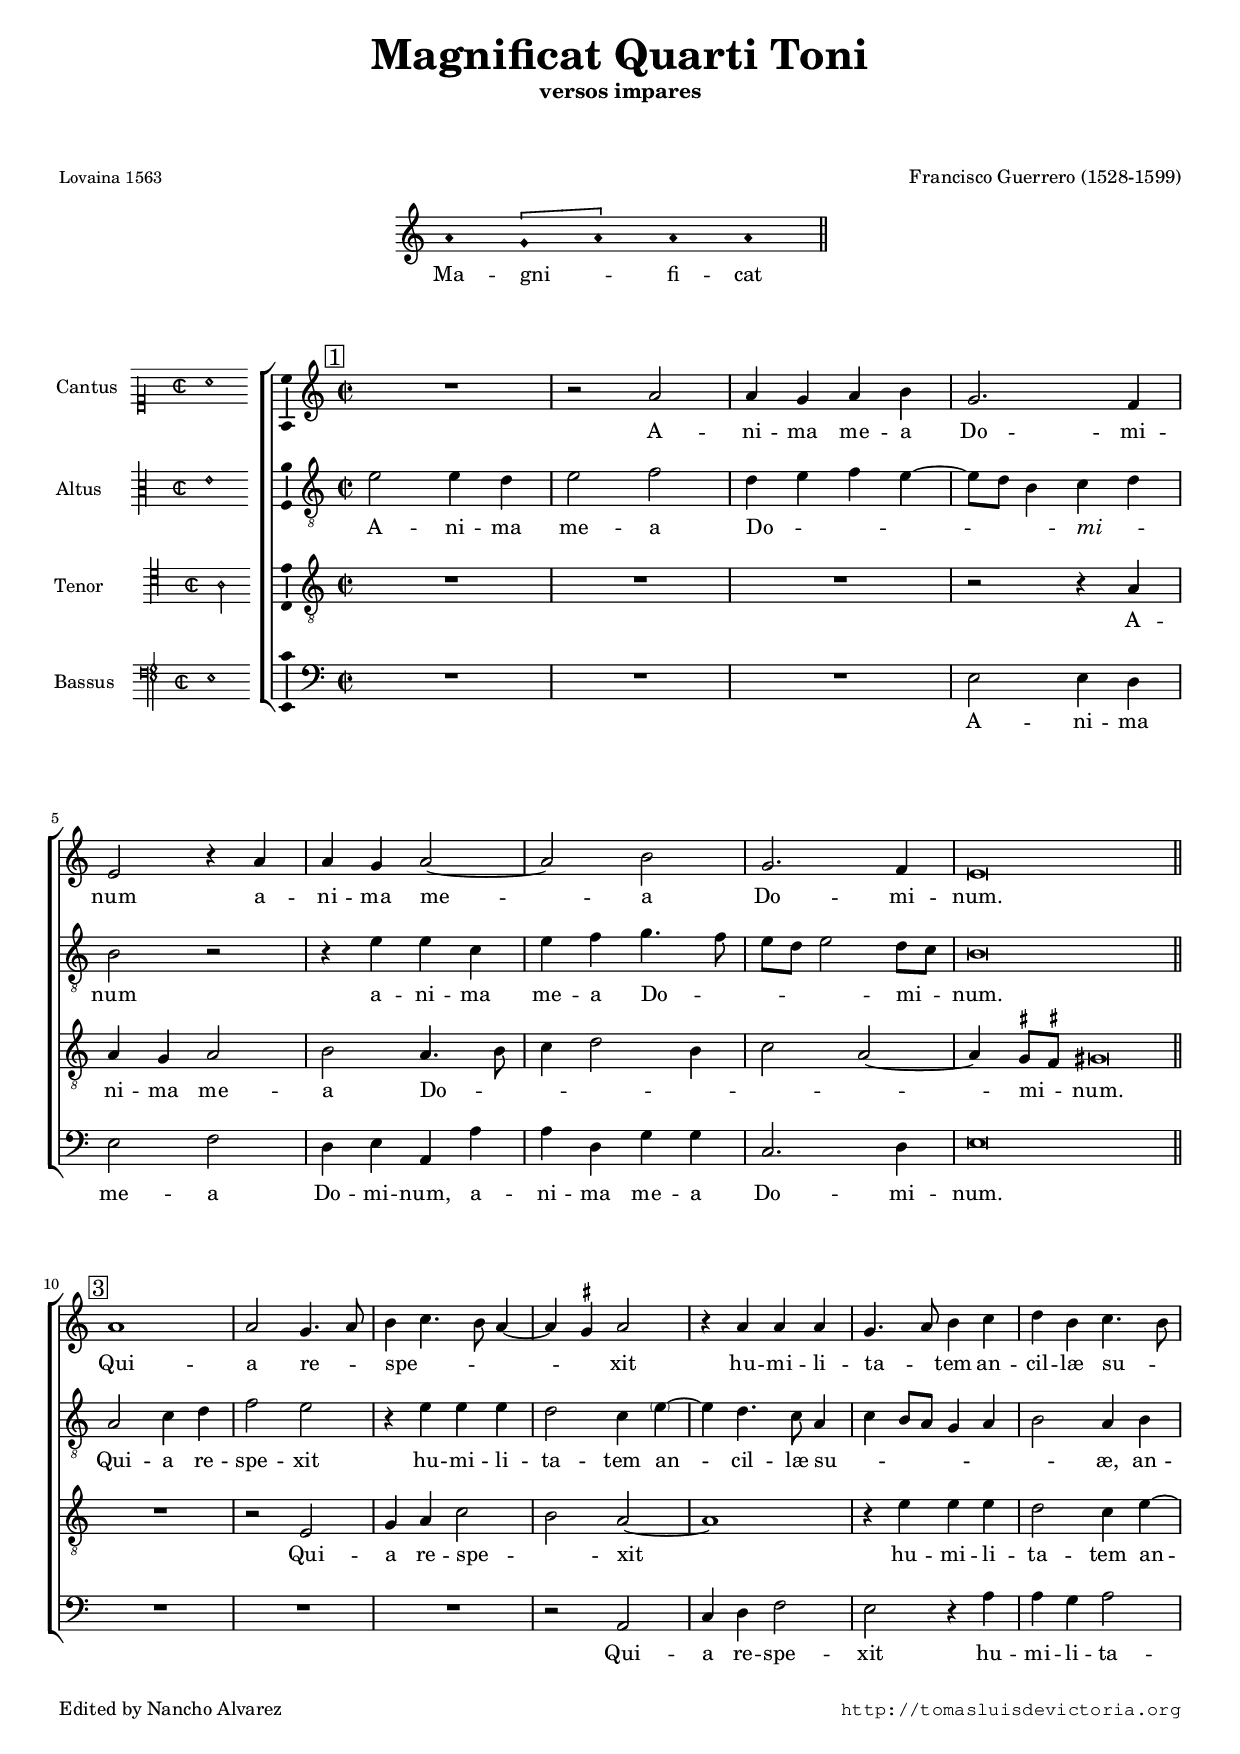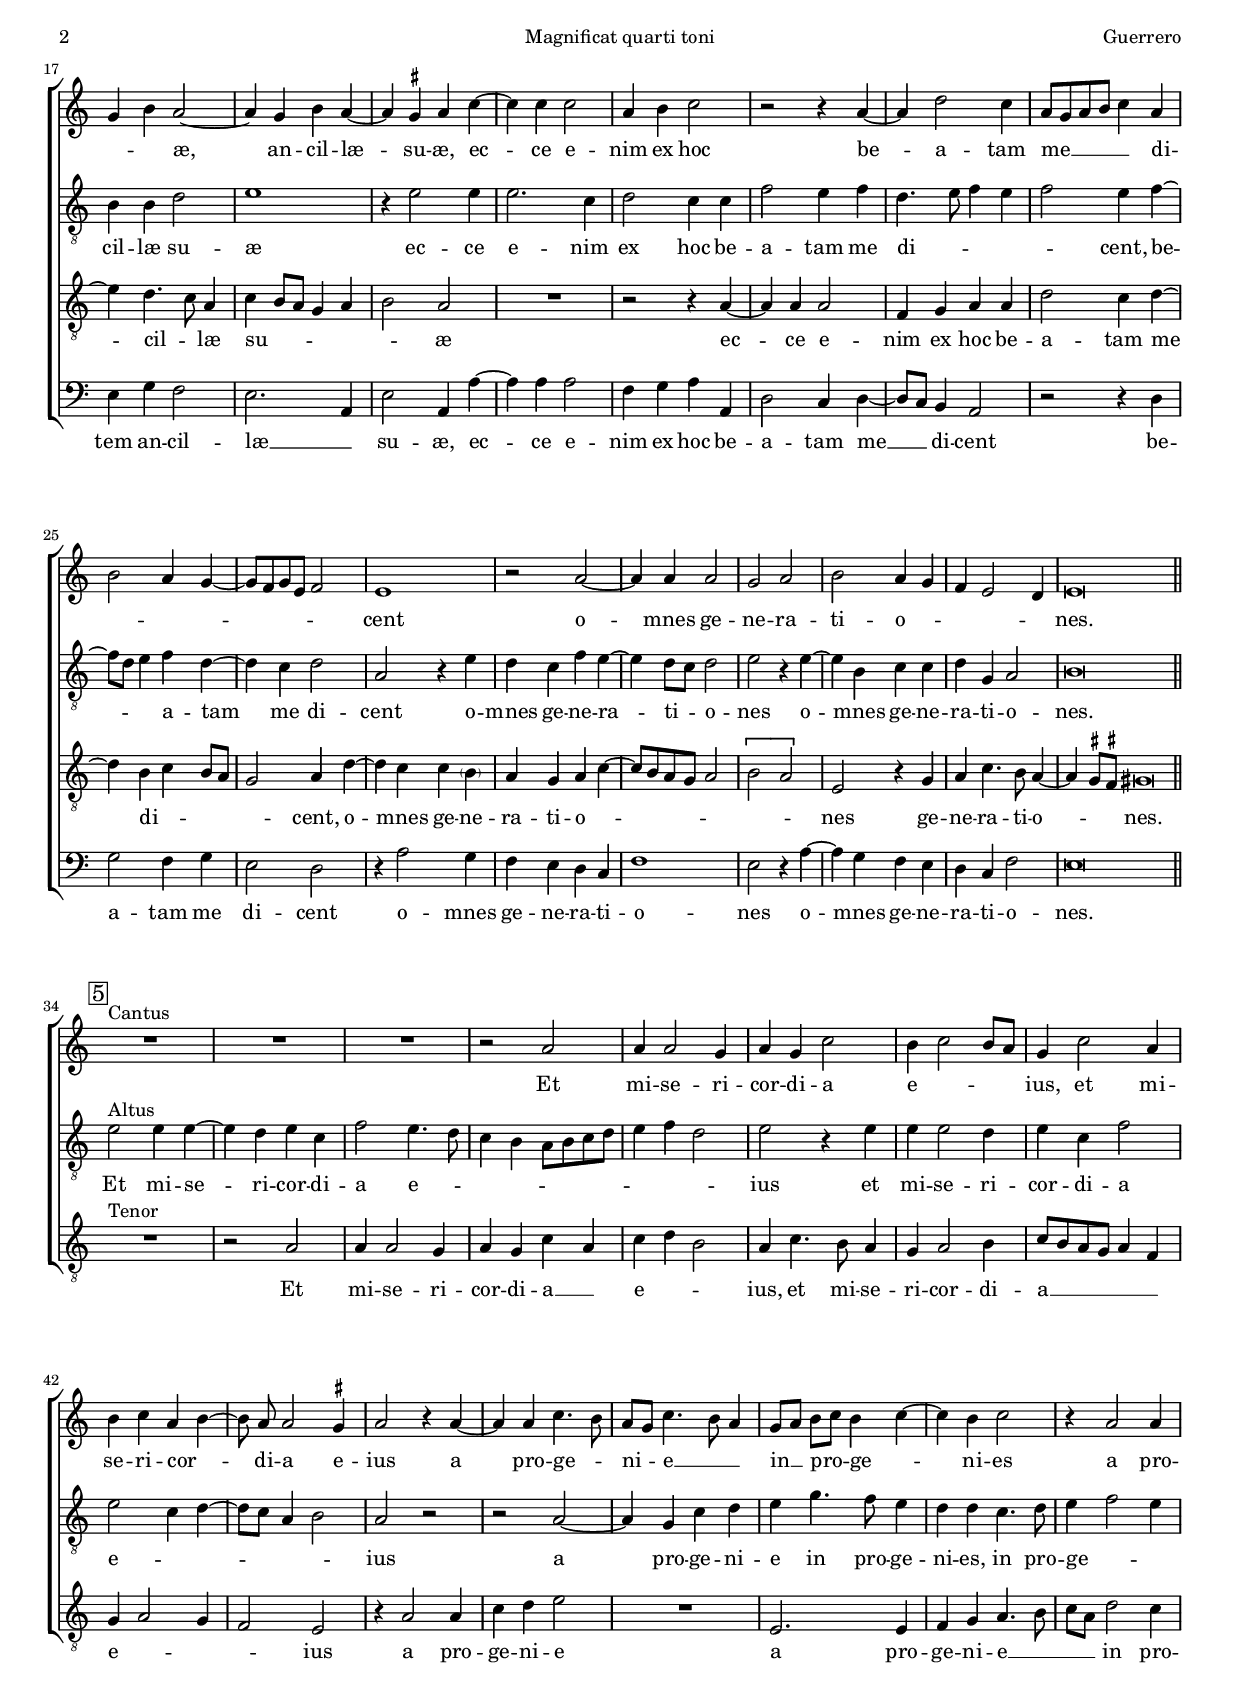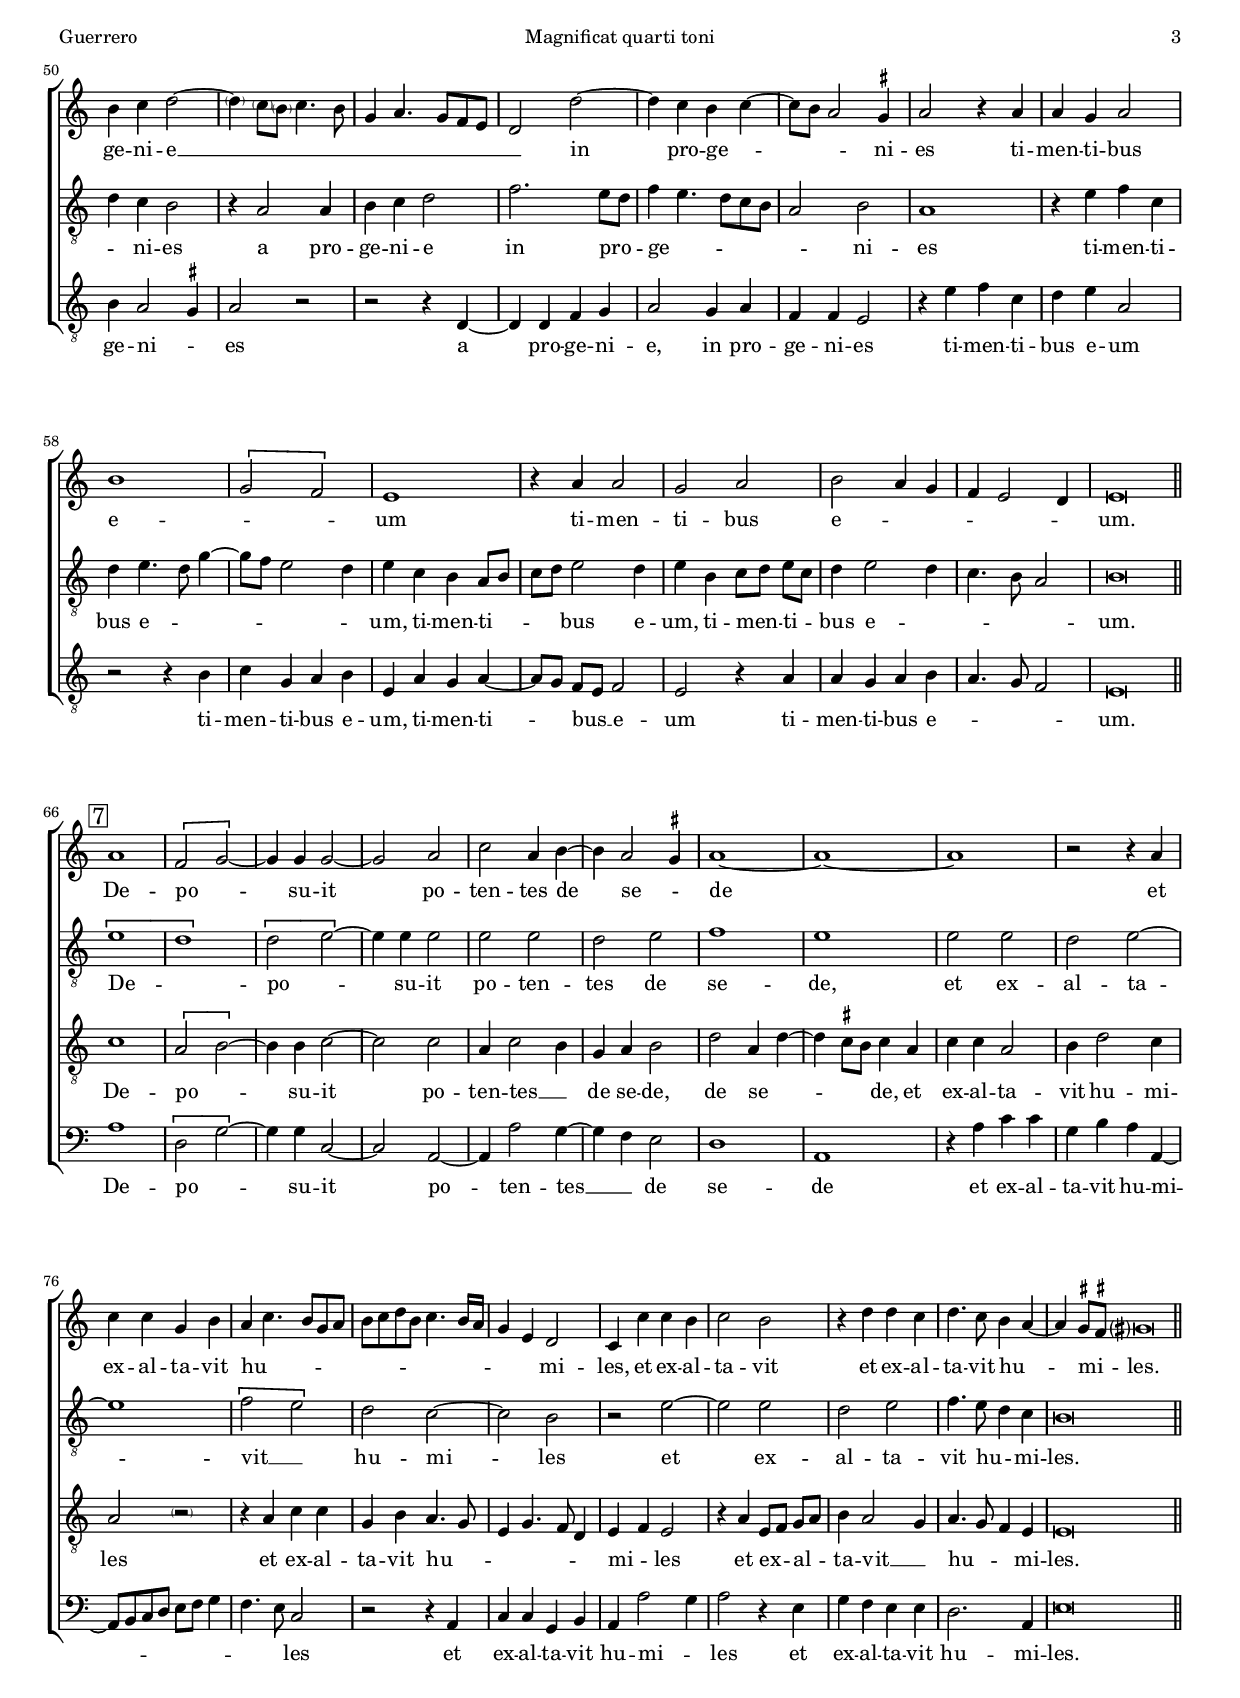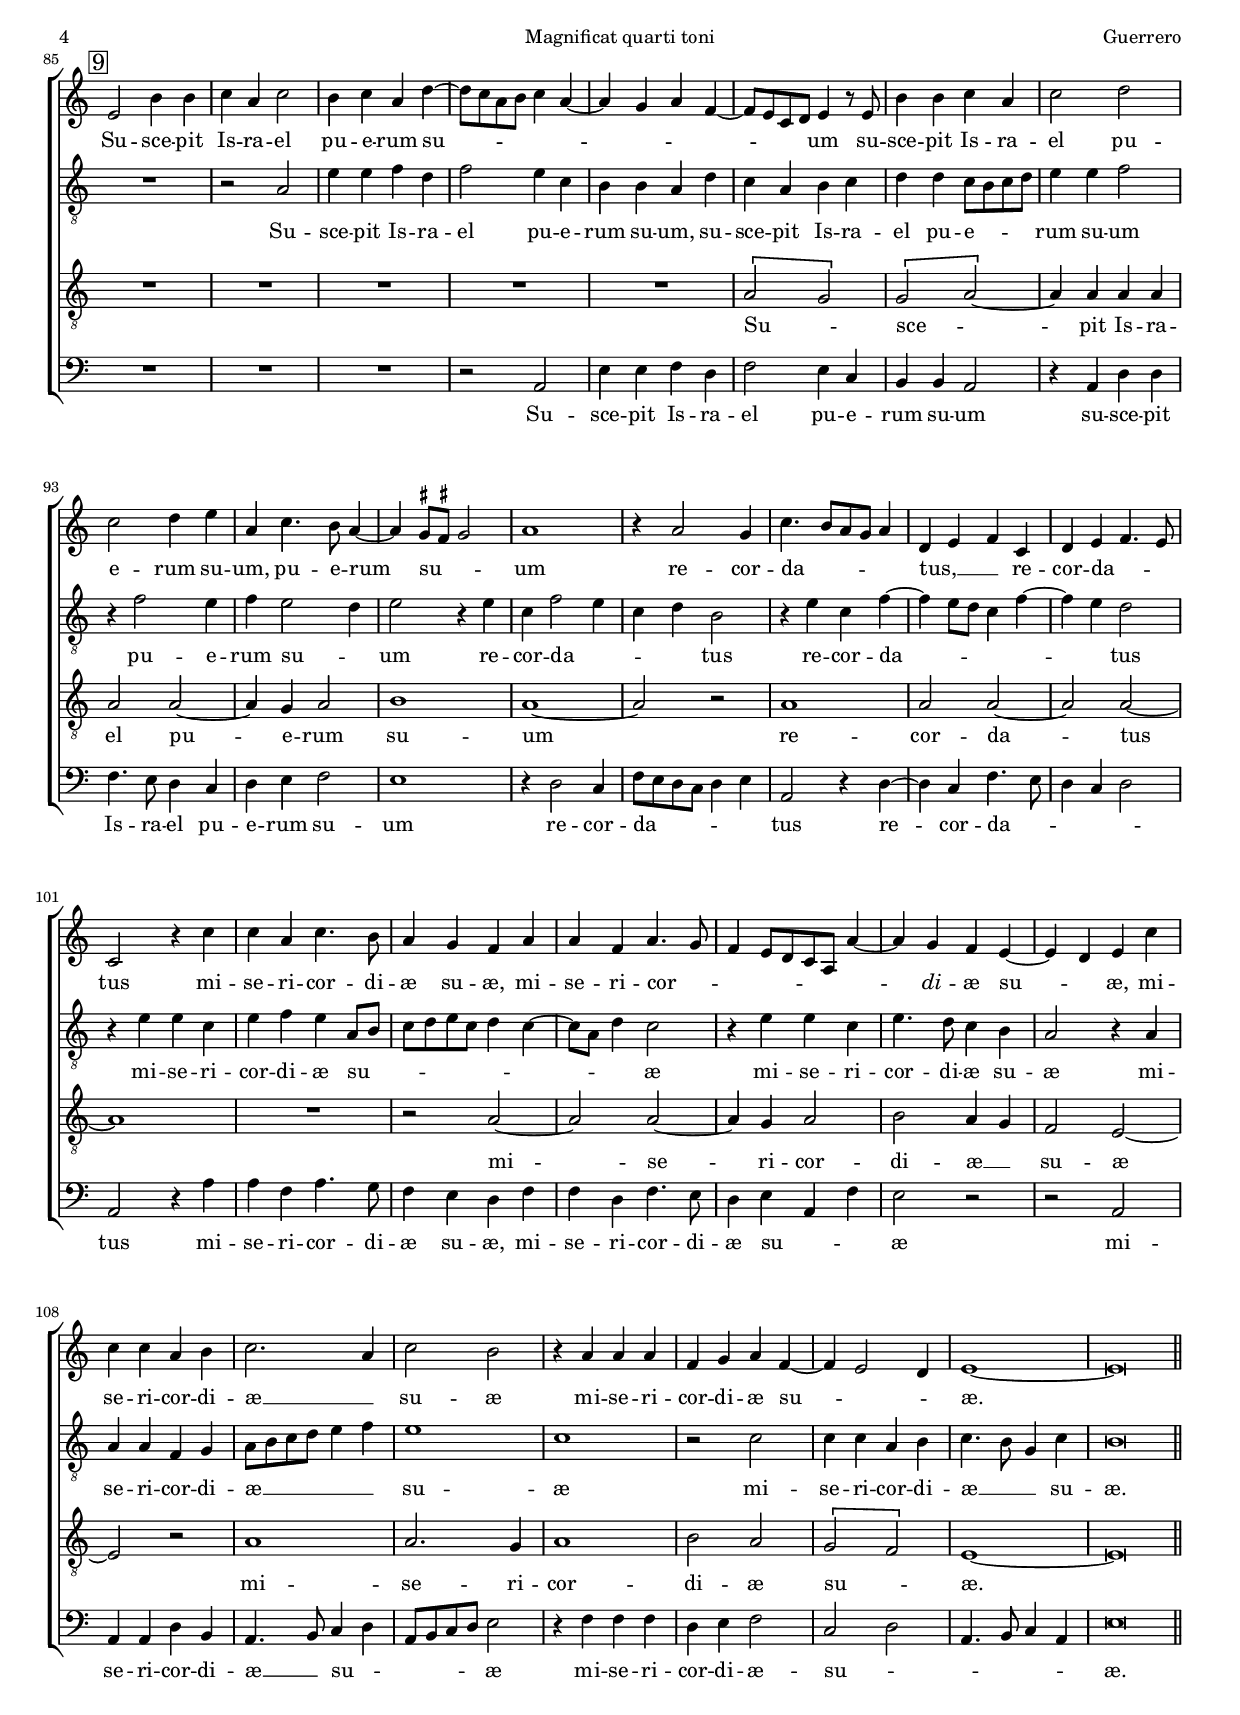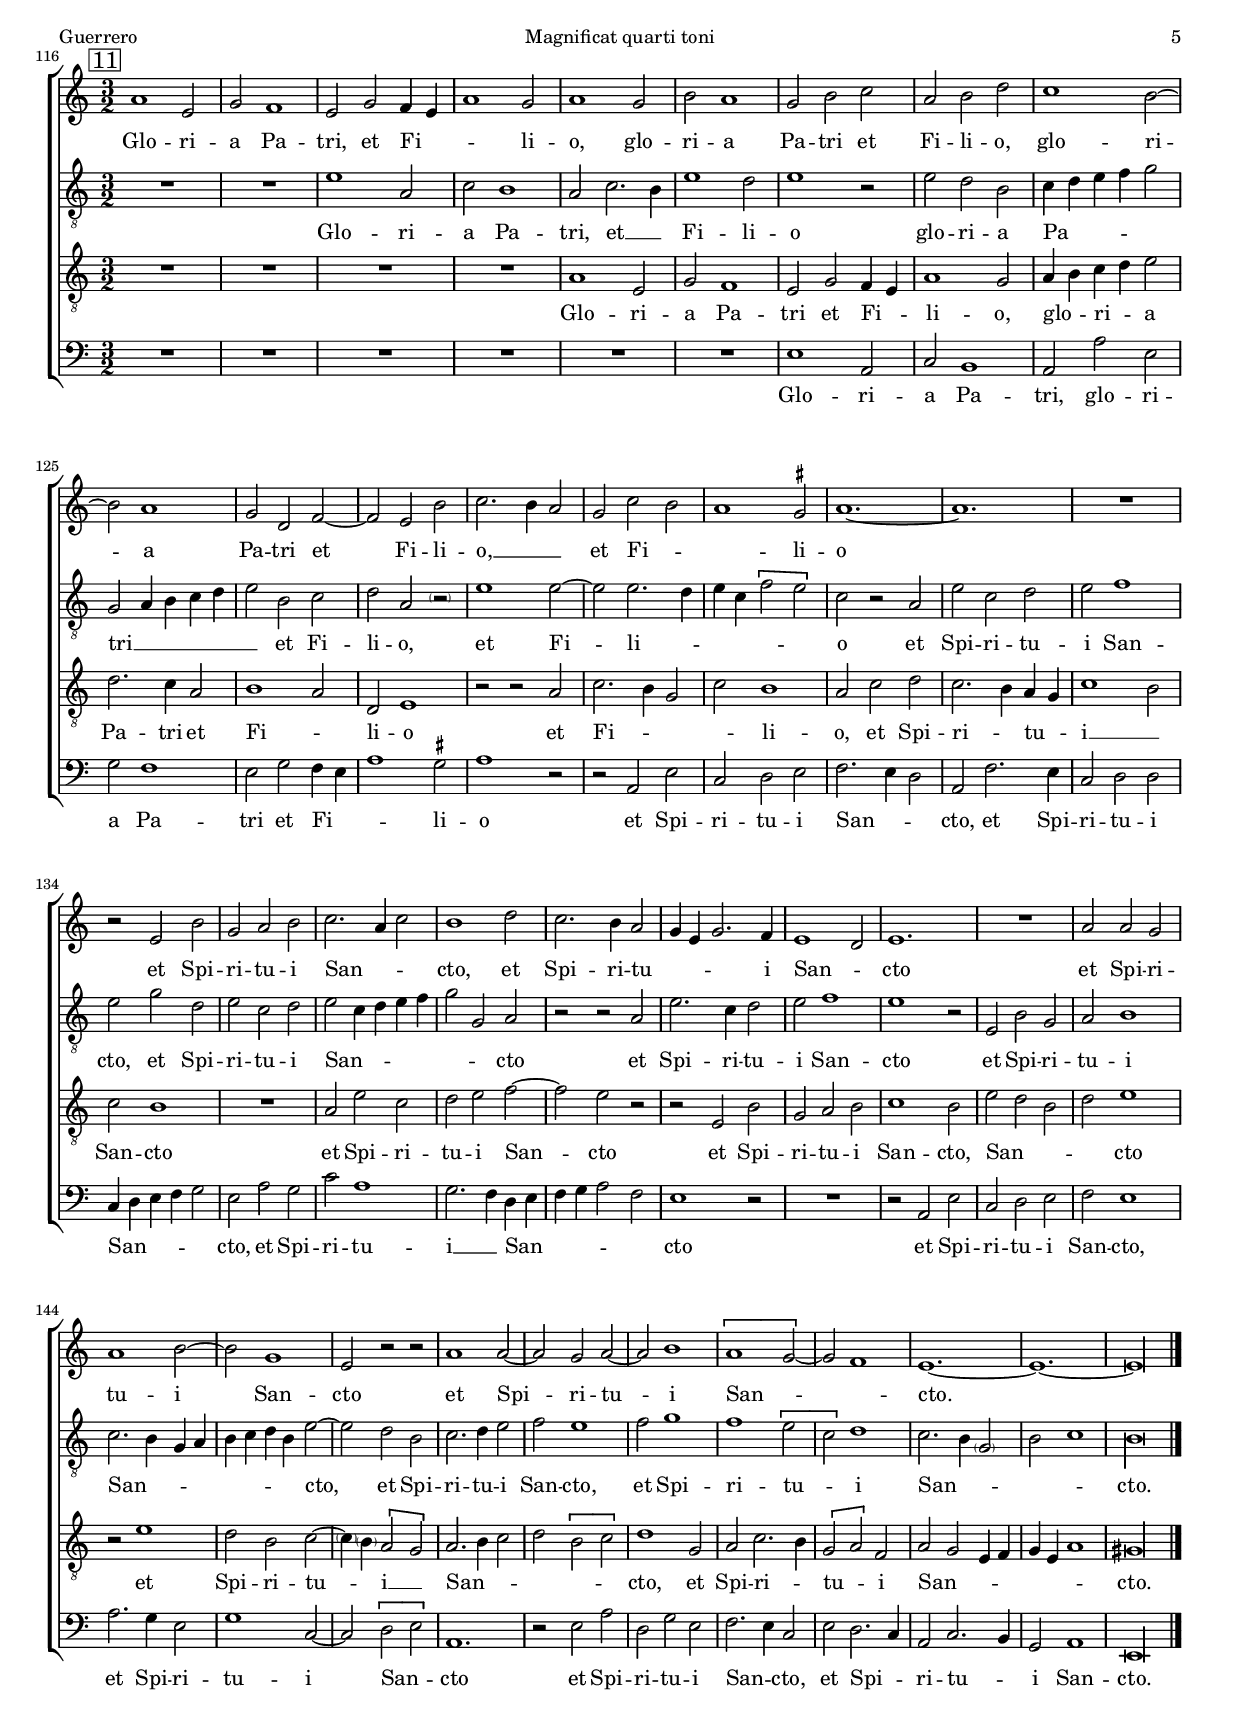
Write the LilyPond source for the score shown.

\version "2.18.0"

#(set-default-paper-size "a4")
#(set-global-staff-size 16.3)
#(ly:set-option 'point-and-click #f)
%mobile -s15.0 -i3.2 -ball

italicas=\override LyricText.font-shape = #'italic
rectas=\override LyricText.font-shape = #'upright
ss=\once \set suggestAccidentals = ##t
incipitwidth = 20

htitle="Magnificat quarti toni"
hcomposer="Guerrero"

\header {
	title=\markup{\fontsize #3 "Magnificat Quarti Toni"}
	subtitle="versos impares"
	subsubtitle=\markup{\null \vspace #2 }
	composer="Francisco Guerrero (1528-1599)"
        pdfauthor=\composer
	%opus="(-)"
	poet=\markup{\smaller "Lovaina 1563"}
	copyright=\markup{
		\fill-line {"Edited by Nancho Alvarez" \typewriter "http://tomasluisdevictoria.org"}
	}
%	tagline=""
}

\score {\transpose c c {
<<
         \new Voice = "canto" {
                 \override Staff.TimeSignature.stencil = #'()
                 \override Stem.transparent = ##t
                 \set Score.timing = ##f
                 \override NoteHead.style = #'neomensural         
                 \clef "G" 
                 \key a \minor
                 a'4 \[g' a'\] a' a' %? confirmar
		 \bar "||"
         }
         \new Lyrics \lyricsto "canto" {
                 Ma -- gni -- _ fi -- cat
         }
>>
        }%transpose

\layout {
        line-width=13\cm 
        %tablet line-width=12\cm
        indent=5.7\cm
        %tablet indent = 4\cm
        ragged-right = ##f
        \override LigatureBracket.padding = #0
}
}

%tablet \pageBreak

global={\key c \major \time 2/2 
	\mark \markup{\box 1} \skip 1*9 \bar "||" \break
	\mark \markup{\box 3} \skip 1*24 \bar "||" \break
	\mark \markup{\box 5} \skip 1*32 \bar "||" \break
	\mark \markup{\box 7} \skip 1*19 \bar "||" \break
	\mark \markup{\box 9} \skip 1*31 \bar "||" \break \time 3/2
	\override Score.TimeSignature.break-visibility = ##(#f #t #t)
	\mark \markup{\box 11} \skip 1*3/2*39 \bar "|." }


cantus=\relative c''{
	R1
	r2 a 
	a4 g a b
	g2. f4
	e2 r4 a
	a g a2 ~
	a b
	g2. f4
	e\breve*1/2
	a1
	a2 g4. a8
	b4 c4. b8 a4 ~
	a \ss gis a2
	r4 a a a
	g4. a8 b4 c
	d b c4. b8 
	g4 b a2 ~
	a4 g b a ~
	a \ss gis a c ~
	c c c2
	a4 b c2
	r2 r4 a ~
	a d2 c4
	a8 g a b c4 a
	b2 a4 g ~
	g8 f g e f2
	e1
	r2 a2 ~
	a4 a a2
	g a
	b a4 g
	f e2 d4
	e\breve*1/2
	\once \override Score.TextScript.padding = #1.0
	s4*0^\markup{"Cantus"}
	R1*3
	r2 a
	a4 a2 g4
	a g c2
	b4 c2 b8 a
	g4 c2 a4
	b c a b ~
	b8 \noBeam a a2 \ss gis4
	a2 r4 a ~
	a a c4. b8
	a8 g c4. b8 a4
	g8[ a] b[ c] b4 c ~
	c b c2
	r4 a2 a4
	b4 c d2 ~
	\parenthesize d4 \parenthesize c8 \parenthesize b c4. b8 %? 8 8 8 4. 8
	g4 a4. g8 f e
	d2 d' ~
	d4 c b c ~
	c8 b a2 \ss gis4
	a2 r4 a
	a g a2
	b1
	\[g2 f\]
	e1
	r4 a4 a2
	g2 a
	b a4 g
	f e2 d4
	e\breve*1/2
	a1
	\[f2 g ~ \]
	g4 g g2 ~
	g2 a
	c a4 b ~
	b a2 \ss gis4
	a1 ~
	a ~
	a
	r2 r4 a
	c c g b
	a c4. b8 g a
	b c d b c4. b16 a
	g4 e d2
	c4 c' c b
	c2 b
	r4 d d c
	d4. c8 b4 a ~
	a \ss gis8 \ss fis gis?\breve*1/4
	e2 b'4 b
	c a c2
	b4 c a d ~
	d8 c a b c4 a ~
	a g a f ~
	f8 e c d e4 r8 e
	b'4 b c a
	c2 d
	c2 d4 e
	a, c4. b8 a4 ~
	a \ss gis8 \ss fis gis2
	a1
	r4 a2 g4
	c4. b8[ a g] a4
	d,4 e f c
	d e f4. e8
	c2 r4 c'
	c a c4. b8
	a4 g f a
	a f a4. g8
	f4 e8[ d c a] a'4 ~
	a g f e ~
	e d e c'
	c c a b
	c2. a4
	c2 b
	r4 a a a
	f4 g a f ~
	f e2 d4
	e1 ~
	e\breve*1/2
	a1 e2
	g f1
	e2 g f4 e
	a1 g2
	a1 g2
	b2 a1
	g2 b c
	a b d
	c1 b2 ~
	b a1
	g2 d f ~
	f e b'
	c2. b4 a2
	g c b
	a1 \ss gis2
	a1. ~
	a
	R1*3/2
	r2 e b'
	g2 a b
	c2. a4 c2
	b1 d2
	c2. b4 a2
	g4 e g2. f4
	e1 d2
	e1.
	R1*3/2
	a2 a g
	a1 b2 ~
	b g1
	e2 r r
	a1 a2 ~
	a g a ~
	a b1
	\[a1 g2 ~ \]
	g2 f1
	e1. ~
	e ~
	e\longa*3/8
}

altus=\relative c'{
	e2 e4 d
	e2 f
	d4 e f e ~
	e8 d b4 c d
	b2 r
	r4 e e c
	e f g4. f8
	e d e2 d8 c
	b\breve*1/2
	a2 c4 d
	f2 e
	r4 e e e
	d2 c4 \parenthesize e ~ %?d2 c4
	e d4. c8 a4
	c b8 a g4 a
	b2 a4 b
	b b d2
	e1
	r4 e2 e4
	e2. c4
	d2 c4 c
	f2 e4 f
	d4. e8 f4 e
	f2 e4 f ~
	f8 d e4 f d ~
	d4 c d2
	a r4 e'
	d c f e ~
	e d8 c d2
	e2 r4 e ~
	e b c c 
	d g, a2
	b\breve*1/2
	s4*0^\markup{"Altus"}
	e2 e4 e4 ~
	e4 d e c
	f2 e4. d8
	c4 b a8 b c d
	e4 f d2
	e r4 e
	e e2 d4
	e c f2
	e2 c4 d ~
	d8 c a4 b2
	a r
	r a ~
	a4 g c d
	e g4. f8 e4
	d d c4. d8
	e4 f2 e4
	d4 c b2
	r4 a2 a4
	b c d2
	f2. e8 d
	f4 e4. d8 c b
	a2 b
	a1
	r4 e' f c
	d e4. d8 g4 ~
	g8 f e2 d4
	e c b a8 b c d
	e2 d4
	e4 b c8[ d] e[ c]
	d4 e2 d4
	c4. b8 a2
	b\breve*1/2
	\[e1
	d\]
	\[d2 e ~ \]
	e4 e e2
	e e
	d e
	f1
	e 
	e2 e
	d e ~
	e1
	\[f2 e\]
	d2 c ~
	c b
	r2 e ~
	e2 e
	d e
	f4. e8 d4 c
	b\breve*1/2
	R1
	r2 a
	e'4 e f d
	f2 e4 c
	b b a d
	c a b c
	d4 d c8 b c d
	e4 e f2
	r4 f2 e4
	f e2 d4
	e2 r4 e
	c f2 e4
	c d b2
	r4 e c f ~
	f e8 d c4 f ~
	f e d2
	r4 e e c
	e f e a,8 b
	c d e c d4 c ~
	c8 a d4 c2
	r4 e e c
	e4. d8 c4 b
	a2 r4 a
	a a f g
	a8 b c d e4 f
	e1
	c
	r2 c
	c4 c a b 
	c4. b8 g4 c 
	b\breve*1/2
	R1*3/2*2
	e1 a,2
	c2 b1
	a2 c2. b4
	e1 d2
	e1 r2
	e2 d b
	c4 d e f g2
	g, a4 b c d
	e2 b c
	d a2 \parenthesize r
	e'1 e2 ~
	e e2. d4
	e c \[f2 e\]
	c r a
	e' c d
	e f1
	e2 g d
	e c d
	e c4 d e f
	g2 g, a
	r2 r a
	e'2. c4 d2
	e f1
	e r2
	e,2 b' g
	a2 b1
	c2. b4 g a
	b c d b e2 ~
	e d b
	c2. d4 e2
	f e1
	f2 g1
	f1 \[e2
	c\] d1
	c2. b4 \parenthesize g2 %? c2. b4 g4
	b2 c1
	b\longa*3/8
}

tenor=\relative c'{
	R1*3
	r2 r4 a
	a g a2
	b a4. b8 
	c4 d2 b4
	c2 a ~
	a4 \ss gis8 \ss fis gis!\breve*1/4
	R1
	r2 e
	g4 a c2
	b a ~
	a1
	r4 e'e e
	d2 c4 e ~
	e d4. c8 a4
	c4 b8 a g4 a
	b2 a
	R1
	r2 r4 a ~
	a a a2
	f4 g a a
	d2 c4 d ~
	d b c b8 a
	g2 a4 d ~
	d c c \parenthesize b %? d c c a
	a g a c ~
	c8 b a g a2
	\[b2 a\]
	e2 r4 g
	a c4. b8 a4 ~
	a4 \ss gis8 \ss fis gis!\breve*1/4
	s4*0^\markup{"Tenor"}
	R1
	r2 a
	a4 a2 g4
	a g c a
	c d b2
	a4 c4. b8 a4
	g a2 b4
	c8 b a g a4 f
	g4 a2 g4
	f2 e
	r4 a2 a4
	c d e2
	R1
	e,2. e4
	f g a4. b8
	c a d2 c4
	b4 a2 \ss gis4
	a2 r
	r2 r4 d, ~
	d d f g
	a2 g4 a
	f f e2
	r4 e' f c
	d e a,2
	r2 r4 b
	c g a b
	e, a g a ~
	a8[ g] f[ e] f2
	e r4 a
	a g a b
	a4. g8 f2
	e\breve*1/2
	c'1
	\[a2 b ~ \]
	b4 b c2 ~
	c c
	a4 c2 b4
	g a b2
	d a4 d ~
	d \ss cis8 b cis4 a
	c c a2
	b4 d2 c4
	a2 \parenthesize r2 %? a2
	r4 a c c
	g b a4. g8
	e4 g4. f8 d4
	e f e2
	r4 a e8[ f] g[ a]
	b4 a2 g4
	a4. g8 f4 e
	e\breve*1/2
	R1*5
	\[a2 g\]
	\[g a ~ \]
	a4 a a a
	a2 a ~
	a4 g a2
	b1
	a1 ~
	a2 r
	a1
	a2 a ~
	a a ~
	a1
	R1
	r2 a ~
	a a ~
	a4 g a2
	b2 a4 g 
	f2 e ~
	e r
	a1
	a2. g4
	a1
	b2 a
	\[g2 f\]
	e1 ~
	e\breve*1/2
	R1*3/2*4
	a1 e2
	g f1
	e2 g f4 e
	a1 g2
	a4 b c d e2
	d2. c4 a2
	b1 a2
	d,2 e1
	r2 r a
	c2. b4 g2
	c b1
	a2 c d
	c2. b4 a g
	c1 b2
	c b1
	R1*3/2
	a2 e' c
	d e f ~
	f e r
	r e, b'
	g a b
	c1 b2
	e d b
	d e1
	r2 e1
	d2 b c ~
	\parenthesize c4 \parenthesize b \[a2 g\] %? c8 b \[a2 \ss gis\]
	a2. b4 c2
	d \[b c\]
	d1 g,2
	a c2. b4
	\[g2 a\] f
	a2 g e4 f
	g e a1
	gis\longa*3/8
}

bassus=\relative c{
	R1*3
	e2 e4 d
	e2 f
	d4 e a, a'
	a d, g g
	c,2. d4
	e\breve*1/2
	R1*3
	r2 a,
	c4 d f2
	e r4 a
	a g a2
	e4 g f2
	e2. a,4
	e'2 a,4 a' ~
	a a a2
	f4 g a a,
	d2 c4 d ~
	d8 c b4 a2
	r2 r4 d
	g2 f4 g
	e2 d
	r4 a'2 g4
	f e d c
	f1
	e2 r4 a ~
	a g f e 
	d c f2
	e\breve*1/2
	R1*32
	a1
	\[d,2 g ~ \]
	g4 g c,2 ~
	c a ~
	a4 a'2 g4 ~
	g f e2
	d1
	a1
	r4 a' c c
	g b a a, ~
	a8 b c d e f g4
	f4. e8 c2
	r2 r4 a
	c c g b
	a a'2 g4
	a2 r4 e
	g f e e
	d2. a4 
	e'\breve*1/2
	R1*3
	r2 a,
	e'4 e f d
	f2 e4 c
	b b a2
	r4 a d d
	f4. e8 d4 c
	d e f2
	e1
	r4 d2 c4
	f8 e d c d4 e
	a,2 r4 d ~
	d c f4. e8
	d4 c d2
	a r4 a'
	a f a4. g8
	f4 e d f
	f d f4. e8
	d4 e a, f'
	e2 r
	r a,
	a4 a d b
	a4. b8 c4 d
	a8 b c d e2
	r4 f f f
	d4 e f2
	c2 d
	a4. b8 c4 a
	e'\breve*1/2
	R1*3/2*6
	e1 a,2
	c b1
	a2 a'e
	g f1
	e2 g f4 e
	a1 \ss gis2
	a1 r2
	r a, e'
	c d e
	f2. e4 d2
	a f'2. e4
	c2 d d
	c4 d e f g2
	e a g
	c a1
	g2. f4 d e
	f g a2 f
	e1 r2
	R1*3/2
	r2 a, e'
	c d e
	f e1
	a2. g4 e2
	g1 c,2 ~
	c \[d e\]
	a,1.
	r2 e'a
	d, g e
	f2. e4 c2
	e d2. c4
	a2 c2. b4
	g2 a1
	e\longa*3/8
}

textocantus=\lyricmode{
A -- ni -- ma me -- a Do -- mi -- num
a -- ni -- ma me -- a Do -- mi -- num.
Qui -- a re -- _ spe -- _ _ _ _ xit
hu -- mi -- li -- ta -- _ tem an -- cil -- læ su -- _ _ _ æ,
an -- cil -- læ -- su -- æ,
ec -- ce e -- nim ex hoc
be -- a -- tam me __ _ _ _ _ di -- _ _ _ _ _ _ _ cent
o -- mnes ge -- ne -- ra -- ti -- o -- _ _ _ _ nes.
Et mi -- se -- ri -- cor -- di -- a e -- _ _ _ ius,
et mi -- se -- ri -- cor -- _ di -- a e -- ius
a pro -- ge -- _ ni -- _ e __ _ _ in __ _ pro -- _ ge -- _ ni -- es
a pro -- ge -- ni -- e __ _ _ _ _ _ _ _ _ _ _ 
in pro -- ge -- _ _ _ ni -- es
ti -- men -- ti -- bus e -- _ _ um
ti -- men -- ti -- bus e -- _ _ _ _ _ um.
De -- po -- _ su -- it po -- ten -- tes de se -- _ de
et ex -- al -- ta -- vit hu -- _ _ _ _ _ _ _ _ _ _ _ _ _ mi -- les,
et ex -- al -- ta -- vit
et ex -- al -- ta -- vit hu -- _ mi -- _ les.
Su -- sce -- pit Is -- ra -- el pu -- e -- rum su -- _ _ _ _ _ _ _ _ _ _ _ um
su -- sce -- pit Is -- ra -- el pu -- e -- rum su -- um,
pu -- e -- rum su -- _ _ um
re -- cor -- da -- _ _ _ _ tus, __ _ _ 
re -- cor -- da -- _ _ tus
mi -- se -- ri -- cor -- di -- æ su -- æ,
mi -- se -- ri -- cor -- _ _ _ _ _ _ _ \italicas di -- \rectas æ su -- _ æ,
mi -- se -- ri -- cor -- di -- æ __ _ su -- æ
mi -- se -- ri -- cor -- di -- æ su -- _ _ æ.
Glo -- ri -- a Pa -- tri,
et Fi -- _ _ li -- o,
glo -- ri -- a Pa -- tri et Fi -- li -- o,
glo -- ri -- a Pa -- tri et Fi -- li -- o, __ _ _ 
et Fi -- _ _ li -- o
et Spi -- ri -- tu -- i San -- _ _ cto,
et Spi -- ri -- tu -- _ _ _ i San -- _ cto
et Spi -- ri -- tu -- i San -- cto
et Spi -- ri -- tu -- i
San -- _ _ cto.
}

textoaltus=\lyricmode{
A -- ni -- ma me -- a Do -- _ _ _ _ _ \italicas mi -- _ \rectas num
a -- ni -- ma me -- a Do -- _ _ _ _ mi -- _ num.
Qui -- a re -- spe -- xit hu -- mi -- li -- ta -- tem
an -- cil -- læ su -- _ _ _ _ _ _ æ,
an -- cil -- læ su -- æ
ec -- ce e -- nim ex hoc
be -- a -- tam me di -- _ _ _ _ cent,
be -- _ _ a -- tam me di -- cent
o -- mnes ge -- ne -- ra -- ti -- _ o -- nes
o -- mnes ge -- ne -- ra -- ti -- o -- nes.
Et mi -- se -- ri -- cor -- di -- a e -- _ _ _ _ _ _ _ _ _ _ ius
et mi -- se -- ri -- cor -- di -- a e -- _ _ _ _ _ ius
a pro -- ge -- ni -- e in pro -- ge -- ni -- es,
in pro -- ge -- _ _ _ ni -- es
a pro -- ge -- ni -- e in pro -- _ ge -- _ _ _ _ _ ni -- es
ti -- men -- ti -- bus e -- _ _ _ _ _ um,
ti -- men -- ti -- _ _ _ bus e -- um,
ti -- men -- _ ti -- _ bus e -- _ _ _ _ um.
De -- _ po -- _ su -- it po -- ten -- tes de se -- de, 
et ex -- al -- ta -- vit __ _ hu -- mi -- les
et ex -- al -- ta -- vit hu -- _ mi -- les.
Su -- sce -- pit Is -- ra -- el
pu -- e -- rum su -- um,
su -- sce -- pit Is -- ra -- el pu -- e -- _ _ _ rum su -- um
pu -- e -- rum su -- _ um
re -- cor -- da -- _ _ _ tus
re -- cor -- da -- _ _ _ _ _ tus
mi -- se -- ri -- cor -- di -- æ su -- _ _ _ _ _ _ _ _ _ æ
mi -- se -- ri -- cor -- di -- æ su -- æ
mi -- se -- ri -- cor -- di -- æ __ _ _ _ _ _ su -- æ
mi -- se -- ri -- cor -- di -- æ __ _ _ su -- æ.
Glo -- ri -- a Pa -- tri,
et __ _ Fi -- li -- o
glo -- ri -- a Pa -- _ _ _ _ tri __ _ _ _ _ _ et Fi -- li -- o,
et Fi -- li -- _ _ _ _ _ o
et Spi -- ri -- tu -- i San -- cto,
et Spi -- ri -- tu -- i San -- _ _ _ _ _ _ cto
et Spi -- ri -- tu -- i San -- cto
et Spi -- ri -- tu -- i
San -- _ _ _ _ _ _ _ cto,
et Spi -- ri -- tu -- i San -- cto,
et Spi -- ri -- tu -- _ i
San -- _ _ _ _ cto.
}

textotenor=\lyricmode{
A -- ni -- ma me -- a Do -- _ _ _ _ _ _ mi -- _ num.
Qui -- a re -- spe -- _ xit
hu -- mi -- li -- ta -- tem an -- cil -- _ læ su -- _ _ _ _ _ æ
ec -- ce e -- nim ex hoc
be -- a -- tam me di -- _ _ _ _ cent,
o -- mnes ge -- ne -- ra -- ti -- o -- _ _ _ _ _ _ _ nes
ge -- ne -- ra -- ti -- o -- _ _ nes.
Et mi -- se -- ri -- cor -- di -- a __ _ e -- _ _ ius,
et mi -- se -- ri -- cor -- di -- a __ _ _ _ _ _ e -- _ _ _ ius
a pro -- ge -- ni -- e
a pro -- ge -- ni -- e __ _ _ _ in pro -- ge -- ni -- _ es
a pro -- ge -- ni -- e,
in pro -- ge -- ni -- es
ti -- men -- ti -- bus e -- um
ti -- men -- ti -- bus e -- um,
ti -- men -- ti -- _ bus __ _ e -- um
ti -- men -- ti -- bus e -- _ _ _ um.
De -- po -- _ su -- it po -- ten -- tes __ _ 
de se -- de,
de se -- _ _ _ de,
et ex -- al -- ta -- vit hu -- mi -- les
et ex -- al -- ta -- vit hu -- _ _ _ _ _ mi -- _ les
et ex -- _ al -- _ ta -- vit __ _ hu -- _ _ mi -- les.
Su -- _ sce -- _ pit Is -- ra -- el pu -- e -- rum su -- um
re -- cor -- da -- tus
mi -- se -- ri -- cor -- di -- æ __ _ su -- æ
mi -- se -- ri -- cor -- di -- æ su -- _ æ.
Glo -- ri -- a Pa -- tri
et Fi -- _ li -- o,
glo -- _ ri -- _ a Pa -- tri et Fi -- _ li -- o
et Fi -- _ _ _ li -- o,
et Spi -- ri -- _ tu -- _ i __ _ San -- cto
et Spi -- ri -- tu -- i San -- cto
et Spi -- ri -- tu -- i San -- cto,
San -- _ _ _ cto
et Spi -- ri -- tu -- _ i __ _ 
San -- _ _ _ _ _ cto,
et Spi -- ri -- _ tu -- _ i
San -- _ _ _ _ _ _ cto.
}

textobassus=\lyricmode{
A -- ni -- ma me -- a Do -- mi -- num,
a -- ni -- ma me -- a Do -- mi -- num.
Qui -- a re -- spe -- xit
hu -- mi -- li -- ta -- tem an -- cil -- læ __ _ su -- æ,
ec -- ce e -- nim ex hoc
be -- a -- tam me __ _ di -- cent
be -- a -- tam me di -- cent
o -- mnes ge -- ne -- ra -- ti -- o -- nes
o -- mnes ge -- ne -- ra -- ti -- o -- nes.
De -- po -- _ su -- it po -- ten -- tes __ _
de se -- de
et ex -- al -- ta -- vit hu -- mi -- _ _ _ _ _ _ _ _ les
et ex -- al -- ta -- vit hu -- mi -- _ les
et ex -- al -- ta -- vit hu -- mi -- les.
Su -- sce -- pit Is -- ra -- el pu -- e -- rum su -- um
su -- sce -- pit Is -- ra -- el pu -- e -- rum su -- um
re -- cor -- da -- _ _ _ _ _ tus
re -- cor -- da -- _ _ _ _ tus
mi -- se -- ri -- cor -- di -- æ su -- æ,
mi -- se -- ri -- cor -- di -- æ su -- _ _ æ
mi -- se -- ri -- cor -- di -- æ __ _ su -- _ _ _ _ _ æ
mi -- se -- ri -- cor -- di -- æ -- su -- _ _ _ _ _ æ.
Glo -- ri -- a Pa -- tri,
glo -- ri -- a Pa -- tri et Fi -- _ _ li -- o
et Spi -- ri -- tu -- i San -- _ _ cto,
et Spi -- ri -- tu -- i San -- _ _ _ _ cto,
et Spi -- ri -- tu -- i __ _ San -- _ _ _ _ _ cto
et Spi -- ri -- tu -- i San -- cto,
et Spi -- ri -- tu -- i San -- _ cto
et Spi -- ri -- tu -- i San -- _ cto,
et Spi -- _ ri -- tu -- _ i San -- cto.
}

incipitcantus=\markup{
	\score{
		{ 
		\set Staff.instrumentName="Cantus  "
		\override NoteHead.style = #'neomensural
		\override Rest.style = #'neomensural
		\override Staff.TimeSignature.style = #'neomensural
		\cadenzaOn 
		\clef "petrucci-c1"
		\key c \major
		\time 2/2
		a'1
		} 
	\layout {
		\context {\Voice
			\remove Ligature_bracket_engraver
			\consists Mensural_ligature_engraver
		}
		line-width=\incipitwidth
		indent = 0
	}
	}
}


incipitaltus=\markup{
	\score{
		{ 
		\set Staff.instrumentName="Altus     "
		\override NoteHead.style = #'neomensural
		\override Rest.style = #'neomensural
		\override Staff.TimeSignature.style = #'neomensural
		\cadenzaOn 
		\clef "petrucci-c3"
		\key c \major
		\time 2/2
		e'1
		} 
	\layout {
		\context {\Voice
			\remove Ligature_bracket_engraver
			\consists Mensural_ligature_engraver
		}
		line-width=\incipitwidth
		indent = 0
	}
	}
}

incipittenor=\markup{
	\score{
		{ 
		\set Staff.instrumentName="Tenor       "
		\override NoteHead.style = #'neomensural 
		\override Rest.style = #'neomensural
		\override Staff.TimeSignature.style = #'neomensural
		\cadenzaOn 
		\clef "petrucci-c4"
		\key c \major
		\time 2/2
		a2
		} 
	\layout {
		\context {\Voice
			\remove Ligature_bracket_engraver
			\consists Mensural_ligature_engraver
		}
		line-width=\incipitwidth
		indent=0
	}
	}
}

incipitbassus=\markup{
	\score{
		{ 
		\set Staff.instrumentName="Bassus   "
		\override NoteHead.style = #'neomensural 
		\override Rest.style = #'neomensural
		\override Staff.TimeSignature.style = #'neomensural
		\cadenzaOn 
		\clef "petrucci-f4"
		\key c \major
		\time 2/2
		e1
		} 
	\layout {
		\context {\Voice
			\remove Ligature_bracket_engraver
			\consists Mensural_ligature_engraver
		}
		line-width=\incipitwidth
		indent=0
	}
	}
}



\score {\transpose c' c'{
\new ChoirStaff<<

	\new Staff <<\global
	\new Voice="v1" {
		\set Staff.instrumentName=\incipitcantus
		\clef "treble"
		\cantus }
	\new Lyrics \lyricsto "v1" {\textocantus }
	>>

	\new Staff <<\global
	\new Voice="v2" {
		\set Staff.instrumentName=\incipitaltus
		\clef "G_8"
		\altus }
	\new Lyrics \lyricsto "v2" {\textoaltus }
	>>
	
	\new Staff <<\global
	\new Voice="v3" {
		\set Staff.instrumentName=\incipittenor
		\clef "G_8"
		\tenor }
	\new Lyrics \lyricsto "v3" {\textotenor }
	>>

	\new Staff <<\global
	\new Voice="v4" {
		\set Staff.instrumentName=\incipitbassus
		\clef "bass"
		\bassus }
	\new Lyrics \lyricsto "v4" {\textobassus }
	>>
	
>>

	}%transpose

\layout{ 
	\context {\Lyrics 
		\override VerticalAxisGroup.staff-affinity = #UP
		\override VerticalAxisGroup.nonstaff-relatedstaff-spacing =
			#'((basic-distance . 0) (minimum-distance . 0) (padding . 1))
		\override LyricText.font-size = #1.2
		\override LyricHyphen.minimum-distance = #0.5
	}
	\context {\Score 
		tempoHideNote = ##t
		\override BarNumber.padding = #2 
	}
	\context {\Voice 
		%melismaBusyProperties = #'()
		%autoBeaming = ##f
	}
	\context {\Staff 
                \RemoveEmptyStaves
                %\override VerticalAxisGroup.remove-first = ##t
		\override VerticalAxisGroup.staff-staff-spacing =
			#'((basic-distance . 11) (minimum-distance . 0) (padding . 1))
		\consists Ambitus_engraver 
		\override LigatureBracket.padding = #1
	}
}

%\midi { \mtempo }

}


\paper{
	evenHeaderMarkup=\markup  \fill-line { \fromproperty #'page:page-number-string \htitle \hcomposer }
	oddHeaderMarkup= \markup  \fill-line { \on-the-fly #not-first-page \hcomposer \on-the-fly #not-first-page \htitle \on-the-fly #not-first-page \fromproperty #'page:page-number-string }
	%system-count=20
	%page-count = 8
	ragged-last-bottom = ##f
	indent=3.6\cm
	system-system-spacing =
	#'((basic-distance . 20) (minimum-distance . 0) (padding . 5))
	top-system-spacing = % header
	#'((basic-distance . 9) (minimum-distance . 0) (padding . 0))
	last-bottom-spacing = % footer
	#'((basic-distance . 12) (minimum-distance . 0) (padding . 0))
	markup-system-spacing.padding = #2
}
